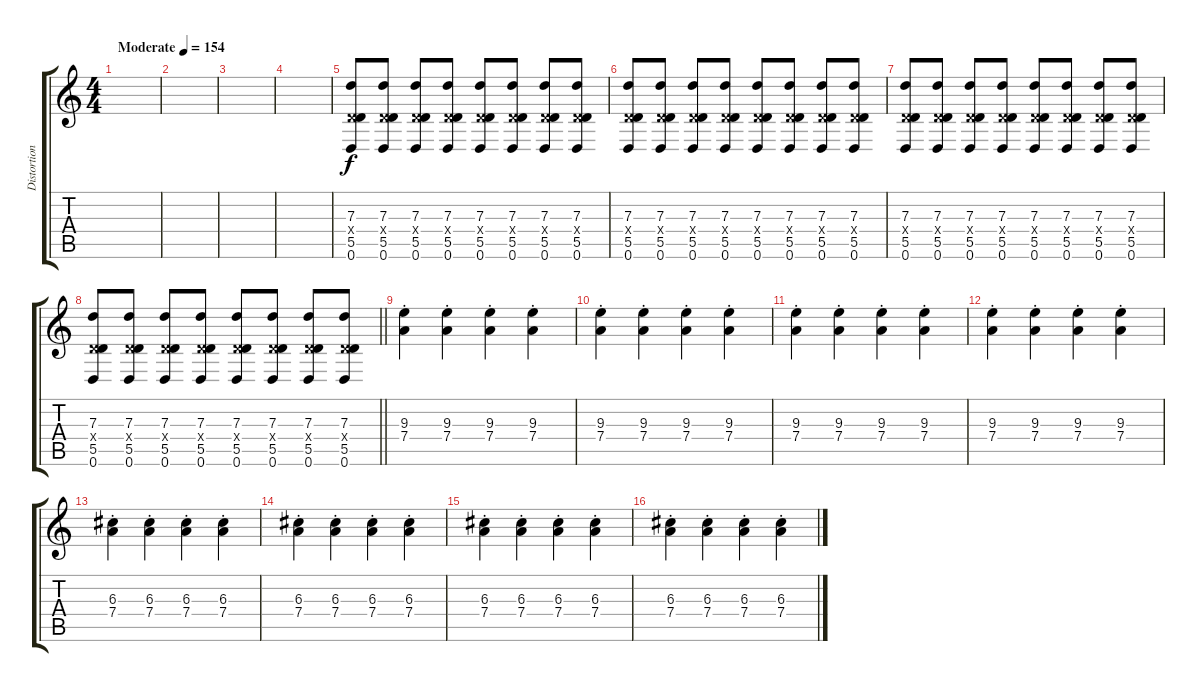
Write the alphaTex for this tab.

\track ("Distortion Guitar" "Distortion") {instrument overdrivenguitar}
\staff {score tabs}
\tuning (E4 B3 G3 D3 A2 D2) {hide}
\ts (4 4)
\tempo (154 "Moderate")
\clef g2
\ks c
|
|
|
|
(7.3 0.4{x} 5.5 0.6).8 (7.3 0.4{x} 5.5 0.6).8 (7.3 0.4{x} 5.5 0.6).8 (7.3 0.4{x} 5.5 0.6).8 (7.3 0.4{x} 5.5 0.6).8 (7.3 0.4{x} 5.5 0.6).8 (7.3 0.4{x} 5.5 0.6).8 (7.3 0.4{x} 5.5 0.6).8 |
(7.3 0.4{x} 5.5 0.6).8 (7.3 0.4{x} 5.5 0.6).8 (7.3 0.4{x} 5.5 0.6).8 (7.3 0.4{x} 5.5 0.6).8 (7.3 0.4{x} 5.5 0.6).8 (7.3 0.4{x} 5.5 0.6).8 (7.3 0.4{x} 5.5 0.6).8 (7.3 0.4{x} 5.5 0.6).8 |
(7.3 0.4{x} 5.5 0.6).8 (7.3 0.4{x} 5.5 0.6).8 (7.3 0.4{x} 5.5 0.6).8 (7.3 0.4{x} 5.5 0.6).8 (7.3 0.4{x} 5.5 0.6).8 (7.3 0.4{x} 5.5 0.6).8 (7.3 0.4{x} 5.5 0.6).8 (7.3 0.4{x} 5.5 0.6).8 |
\barLineRight lightlight
(7.3 0.4{x} 5.5 0.6).8 (7.3 0.4{x} 5.5 0.6).8 (7.3 0.4{x} 5.5 0.6).8 (7.3 0.4{x} 5.5 0.6).8 (7.3 0.4{x} 5.5 0.6).8 (7.3 0.4{x} 5.5 0.6).8 (7.3 0.4{x} 5.5 0.6).8 (7.3 0.4{x} 5.5 0.6).8 |
(9.3{st} 7.4{st}).4 (9.3{st} 7.4{st}).4 (9.3{st} 7.4{st}).4 (9.3{st} 7.4{st}).4 |
(9.3{st} 7.4{st}).4 (9.3{st} 7.4{st}).4 (9.3{st} 7.4{st}).4 (9.3{st} 7.4{st}).4 |
(9.3{st} 7.4{st}).4 (9.3{st} 7.4{st}).4 (9.3{st} 7.4{st}).4 (9.3{st} 7.4{st}).4 |
(9.3{st} 7.4{st}).4 (9.3{st} 7.4{st}).4 (9.3{st} 7.4{st}).4 (9.3{st} 7.4{st}).4 |
(6.3{st} 7.4{st}).4 (6.3{st} 7.4{st}).4 (6.3{st} 7.4{st}).4 (6.3{st} 7.4{st}).4 |
(6.3{st} 7.4{st}).4 (6.3{st} 7.4{st}).4 (6.3{st} 7.4{st}).4 (6.3{st} 7.4{st}).4 |
(6.3{st} 7.4{st}).4 (6.3{st} 7.4{st}).4 (6.3{st} 7.4{st}).4 (6.3{st} 7.4{st}).4 |
(6.3{st} 7.4{st}).4 (6.3{st} 7.4{st}).4 (6.3{st} 7.4{st}).4 (6.3{st} 7.4{st}).4
